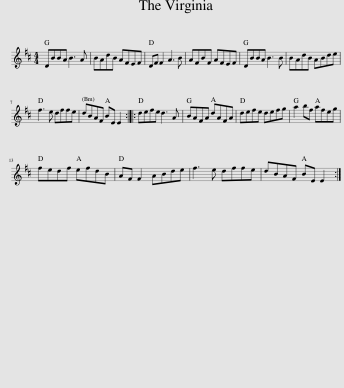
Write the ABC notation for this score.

X:1
L:1/8
M:4/4
I:linebreak $
K:D
V:1 treble
V:1
 DBBA B3 A | BAdB AFEF | DF F2 A3 B | AFBF AFEF | DBBA B3 B | %5
 BAdB ABde |$ f3 e dffe | dBAF BE E2 :: defe d3 A | BAFA dAFA | %10
 defe defg | a2 bf afeg |$ fedf efdB | AF F2 ABde | f3 e dffe | %15
 dBAF BE E2 :| %16
